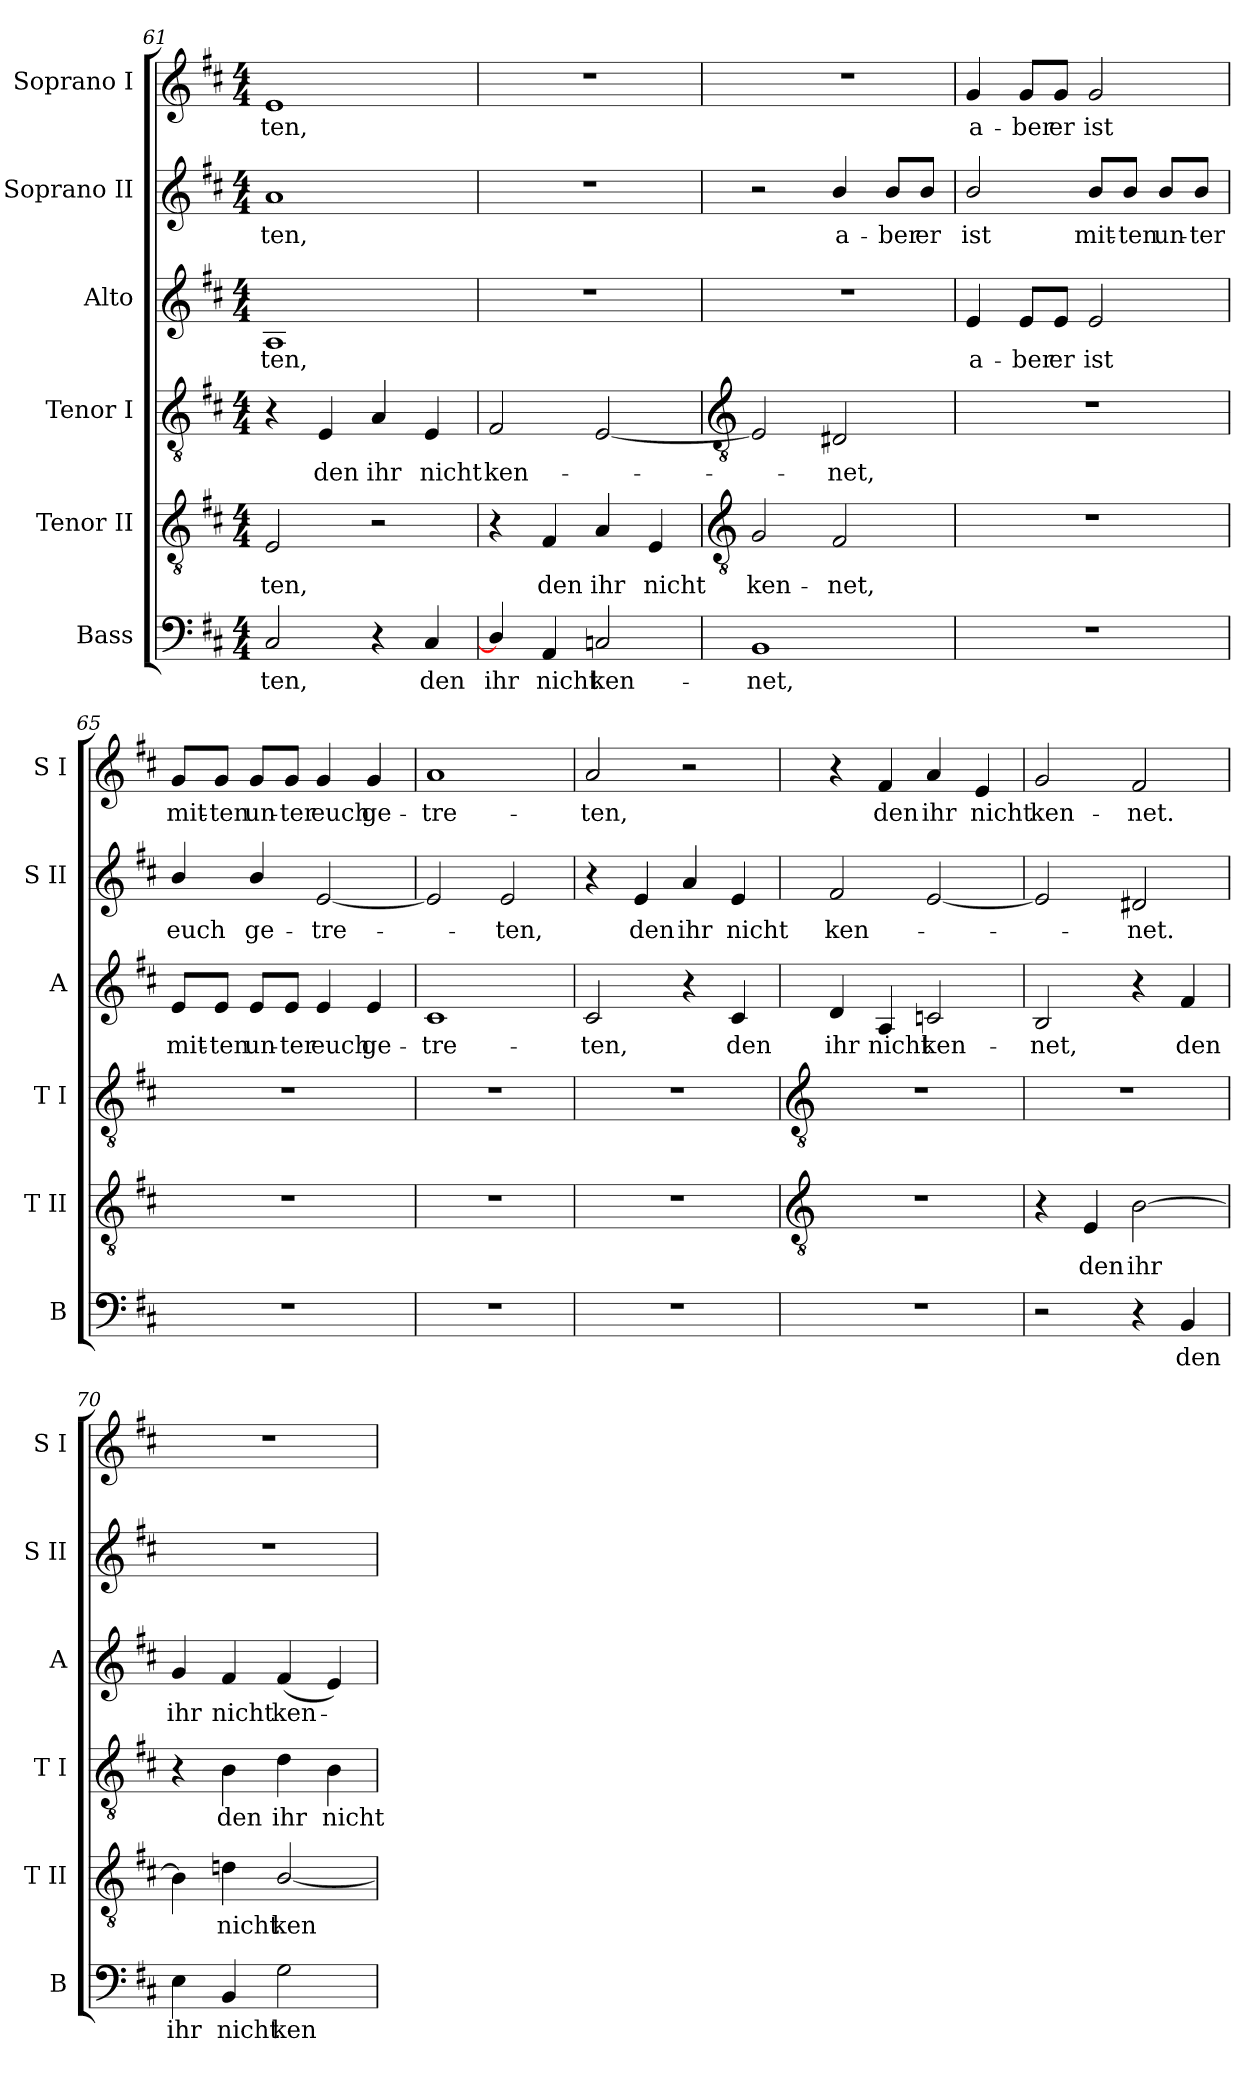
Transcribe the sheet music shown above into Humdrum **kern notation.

**kern	**text	**kern	**text	**kern	**text	**kern	**text	**kern	**text	**kern	**text
*part6	*part6	*part5	*part5	*part4	*part4	*part3	*part3	*part2	*part2	*part1	*part1
*staff6	*staff6	*staff5	*staff5	*staff4	*staff4	*staff3	*staff3	*staff2	*staff2	*staff1	*staff1
*I"Bass	*	*I"Tenor II	*	*I"Tenor I	*	*I"Alto	*	*I"Soprano II	*	*I"Soprano I	*
*I'B	*	*I'T II	*	*I'T I	*	*I'A	*	*I'S II	*	*I'S I	*
*clefF4	*	*clefGv2	*	*clefGv2	*	*clefG2	*	*clefG2	*	*clefG2	*
*k[f#c#]	*	*k[f#c#]	*	*k[f#c#]	*	*k[f#c#]	*	*k[f#c#]	*	*k[f#c#]	*
*D:	*	*D:	*	*D:	*	*D:	*	*D:	*	*D:	*
*M4/4	*	*M4/4	*	*M4/4	*	*M4/4	*	*M4/4	*	*M4/4	*
=61	=61	=61	=61	=61	=61	=61	=61	=61	=61	=61	=61
!	!LO:LY:b	!	!LO:LY:b	!	!	!	!LO:LY:b	!	!LO:LY:b	!	!LO:LY:b
2C#	-ten,	2E	-ten,	4r	.	1A	-ten,	1a	-ten,	1e	-ten,
!	!	!	!	!	!LO:LY:b	!	!	!	!	!	!
.	.	.	.	4E	den	.	.	.	.	.	.
!	!	!	!	!	!LO:LY:b	!	!	!	!	!	!
4r	.	2r	.	4A	ihr	.	.	.	.	.	.
!	!LO:LY:b	!	!	!	!LO:LY:b	!	!	!	!	!	!
4C#	den	.	.	4E	nicht	.	.	.	.	.	.
=62	=62	=62	=62	=62	=62	=62	=62	=62	=62	=62	=62
!	!LO:LY:b	!	!	!	!LO:LY:b	!	!	!	!	!	!
4D/]	ihr	4r	.	2F#	ken-	1r	.	1r	.	1r	.
!	!LO:LY:b	!	!LO:LY:b	!	!	!	!	!	!	!	!
4AA	nicht	4F#	den	.	.	.	.	.	.	.	.
!	!LO:LY:b	!	!LO:LY:b	!	!	!	!	!	!	!	!
2Cn	ken-	4A	ihr	[2E	.	.	.	.	.	.	.
!	!	!	!LO:LY:b	!	!	!	!	!	!	!	!
.	.	4E	nicht	.	.	.	.	.	.	.	.
!!LO:LB:g=z
=63	=63	=63	=63	=63	=63	=63	=63	=63	=63	=63	=63
*	*	*clefGv2	*	*clefGv2	*	*	*	*	*	*	*
!	!LO:LY:b	!	!LO:LY:b	!	!	!	!	!	!	!	!
1BB	-net,	2G	ken-	2E]	.	1r	.	2r	.	1r	.
!	!	!	!LO:LY:b	!	!LO:LY:b	!	!	!	!LO:LY:b	!	!
.	.	2F#	-net,	2D#X	net,	.	.	4b/	a-	.	.
!	!	!	!	!	!	!	!	!	!LO:LY:b	!	!
.	.	.	.	.	.	.	.	8b/L	-ber	.	.
!	!	!	!	!	!	!	!	!	!LO:LY:b	!	!
.	.	.	.	.	.	.	.	8b/J	er	.	.
=64	=64	=64	=64	=64	=64	=64	=64	=64	=64	=64	=64
!	!	!	!	!	!	!	!LO:LY:b	!	!LO:LY:b	!	!LO:LY:b
1r	.	1r	.	1r	.	4e	a-	2b/	ist	4g	a-
!	!	!	!	!	!	!	!LO:LY:b	!	!	!	!LO:LY:b
.	.	.	.	.	.	8e/L	-ber	.	.	8g/L	-ber
!	!	!	!	!	!	!	!LO:LY:b	!	!	!	!LO:LY:b
.	.	.	.	.	.	8e/J	er	.	.	8g/J	er
!	!	!	!	!	!	!	!LO:LY:b	!	!LO:LY:b	!	!LO:LY:b
.	.	.	.	.	.	2e	ist	8b/L	mit-	2g	ist
!	!	!	!	!	!	!	!	!	!LO:LY:b	!	!
.	.	.	.	.	.	.	.	8b/J	-ten	.	.
!	!	!	!	!	!	!	!	!	!LO:LY:b	!	!
.	.	.	.	.	.	.	.	8b/L	un-	.	.
!	!	!	!	!	!	!	!	!	!LO:LY:b	!	!
.	.	.	.	.	.	.	.	8b/J	-ter	.	.
=65	=65	=65	=65	=65	=65	=65	=65	=65	=65	=65	=65
!	!	!	!	!	!	!	!LO:LY:b	!	!LO:LY:b	!	!LO:LY:b
1r	.	1r	.	1r	.	8e/L	mit-	4b/	euch	8g/L	mit-
!	!	!	!	!	!	!	!LO:LY:b	!	!	!	!LO:LY:b
.	.	.	.	.	.	8e/J	-ten	.	.	8g/J	-ten
!	!	!	!	!	!	!	!LO:LY:b	!	!LO:LY:b	!	!LO:LY:b
.	.	.	.	.	.	8e/L	un-	4b/	ge-	8g/L	un-
!	!	!	!	!	!	!	!LO:LY:b	!	!	!	!LO:LY:b
.	.	.	.	.	.	8e/J	-ter	.	.	8g/J	-ter
!	!	!	!	!	!	!	!LO:LY:b	!	!LO:LY:b	!	!LO:LY:b
.	.	.	.	.	.	4e	euch	[2e	-tre-	4g	euch
!	!	!	!	!	!	!	!LO:LY:b	!	!	!	!LO:LY:b
.	.	.	.	.	.	4e	ge-	.	.	4g	ge-
=66	=66	=66	=66	=66	=66	=66	=66	=66	=66	=66	=66
!	!	!	!	!	!	!	!LO:LY:b	!	!	!	!LO:LY:b
1r	.	1r	.	1r	.	1c#	-tre-	2e]	.	1a	-tre-
!	!	!	!	!	!	!	!	!	!LO:LY:b	!	!
.	.	.	.	.	.	.	.	2e	ten,	.	.
=67	=67	=67	=67	=67	=67	=67	=67	=67	=67	=67	=67
!	!	!	!	!	!	!	!LO:LY:b	!	!	!	!LO:LY:b
1r	.	1r	.	1r	.	2c#	-ten,	4r	.	2a	-ten,
!	!	!	!	!	!	!	!	!	!LO:LY:b	!	!
.	.	.	.	.	.	.	.	4e	den	.	.
!	!	!	!	!	!	!	!	!	!LO:LY:b	!	!
.	.	.	.	.	.	4r	.	4a	ihr	2r	.
!	!	!	!	!	!	!	!LO:LY:b	!	!LO:LY:b	!	!
.	.	.	.	.	.	4c#	den	4e	nicht	.	.
!!LO:LB:g=z
=68	=68	=68	=68	=68	=68	=68	=68	=68	=68	=68	=68
*	*	*clefGv2	*	*clefGv2	*	*	*	*	*	*	*
!	!	!	!	!	!	!	!LO:LY:b	!	!LO:LY:b	!	!
1r	.	1r	.	1r	.	4d	ihr	2f#	ken-	4r	.
!	!	!	!	!	!	!	!LO:LY:b	!	!	!	!LO:LY:b
.	.	.	.	.	.	4A	nicht	.	.	4f#	den
!	!	!	!	!	!	!	!LO:LY:b	!	!	!	!LO:LY:b
.	.	.	.	.	.	2cn	ken-	[2e	.	4a	ihr
!	!	!	!	!	!	!	!	!	!	!	!LO:LY:b
.	.	.	.	.	.	.	.	.	.	4e	nicht
=69	=69	=69	=69	=69	=69	=69	=69	=69	=69	=69	=69
!	!	!	!	!	!	!	!LO:LY:b	!	!	!	!LO:LY:b
2r	.	4r	.	1r	.	2B	-net,	2e]	.	2g	ken-
!	!	!	!LO:LY:b	!	!	!	!	!	!	!	!
.	.	4E	den	.	.	.	.	.	.	.	.
!	!	!	!LO:LY:b	!	!	!	!	!	!LO:LY:b	!	!LO:LY:b
4r	.	[2B	ihr	.	.	4r	.	2d#X	net.	2f#	-net.
!	!LO:LY:b	!	!	!	!	!	!LO:LY:b	!	!	!	!
4BB	den	.	.	.	.	4f#	den	.	.	.	.
=70	=70	=70	=70	=70	=70	=70	=70	=70	=70	=70	=70
!	!LO:LY:b	!	!	!	!	!	!LO:LY:b	!	!	!	!
4E	ihr	4B]	.	4r	.	4g	ihr	1r	.	1r	.
!	!LO:LY:b	!	!LO:LY:b	!	!LO:LY:b	!	!LO:LY:b	!	!	!	!
4BB	nicht	4dn	nicht	4B	den	4f#	nicht	.	.	.	.
!	!LO:LY:b	!	!LO:LY:b	!	!LO:LY:b	!	!LO:LY:b	!	!	!	!
2G	ken-	[2B/	ken-	4d	ihr	(<4f#	ken-	.	.	.	.
!	!	!	!	!	!LO:LY:b	!	!	!	!	!	!
.	.	.	.	4B	nicht	4e)	.	.	.	.	.
=	=	=	=	=	=	=	=	=	=	=	=
*-	*-	*-	*-	*-	*-	*-	*-	*-	*-	*-	*-
